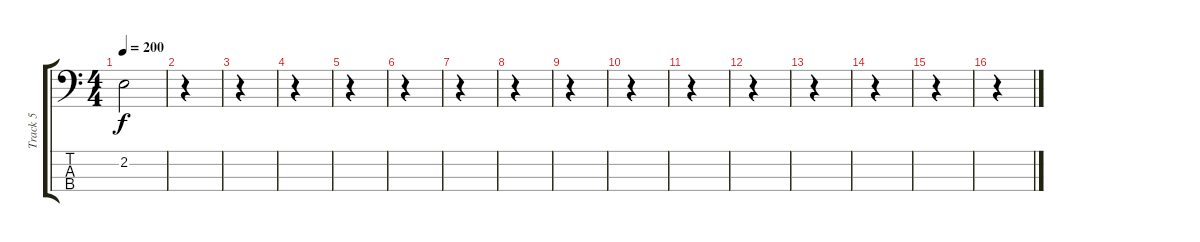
\track ("Track 5" "Track 5") {instrument electricbassfinger}
\staff {score tabs}
\tuning (G2 D2 A1 E1) {hide}
\ts (4 4)
\tempo 200
\clef f4
\ks c
2.2.2{dy f} |
r.4 |
r.4 |
r.4 |
r.4 |
r.4 |
r.4 |
r.4 |
r.4 |
r.4 |
r.4 |
r.4 |
r.4 |
r.4 |
r.4 |
r.4
